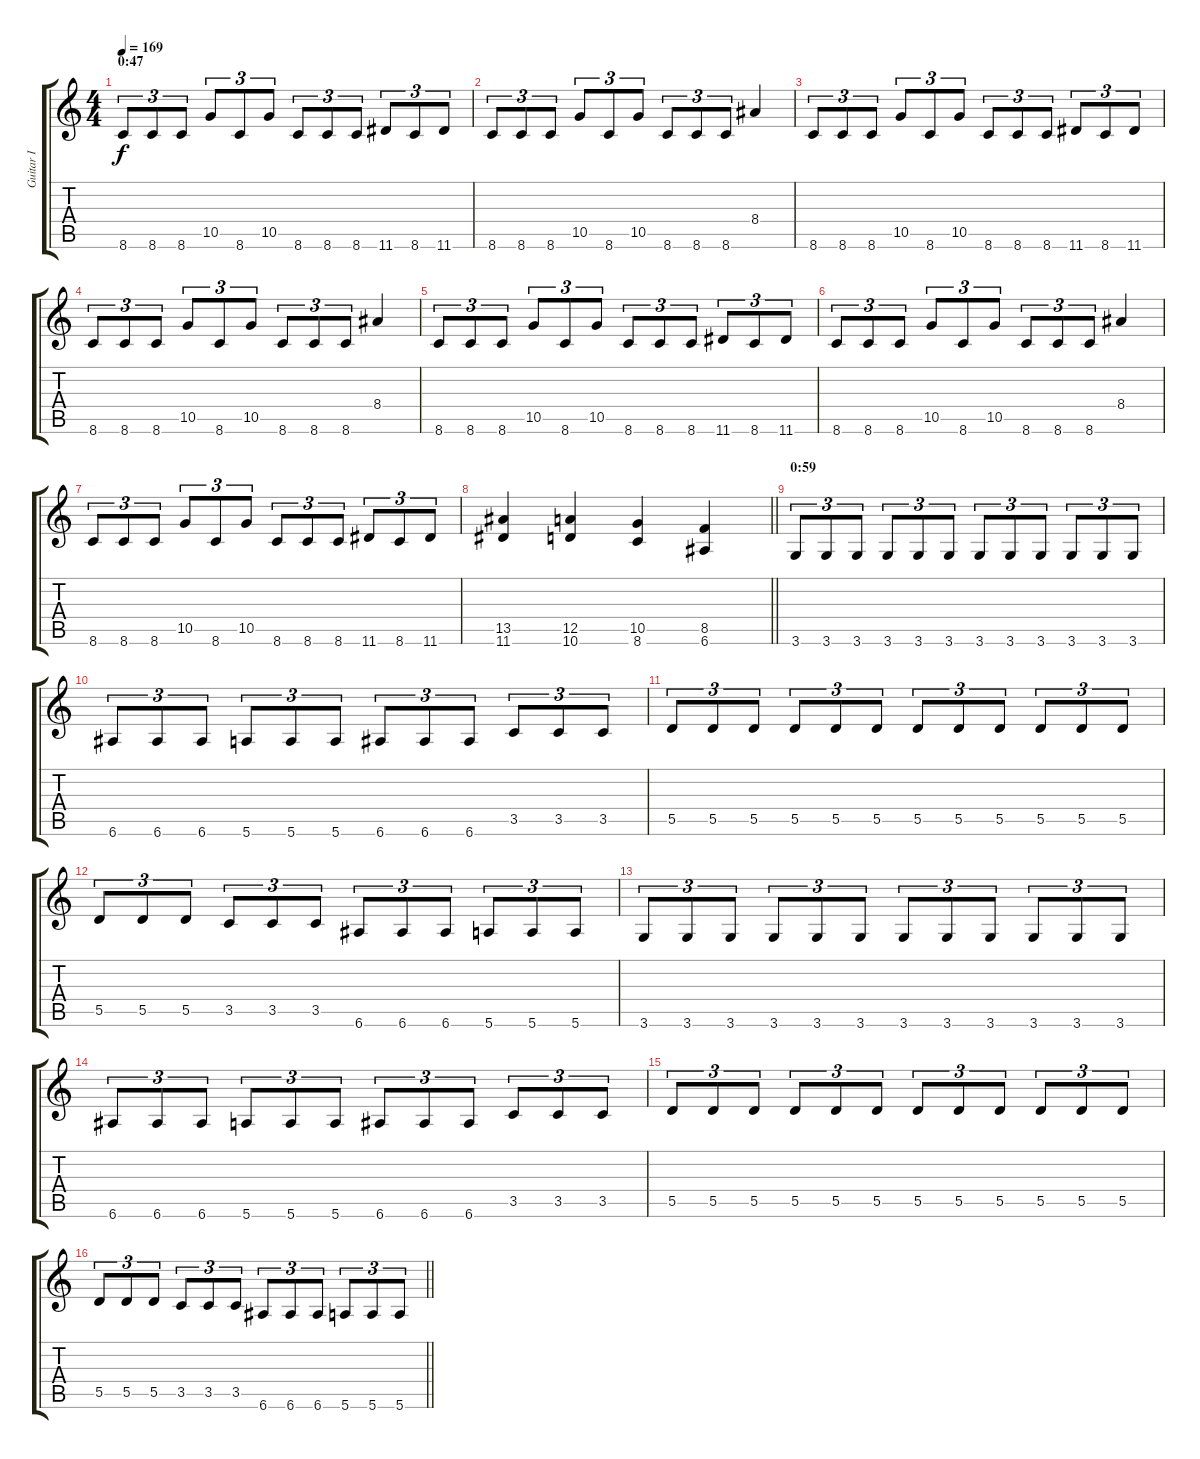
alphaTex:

\track ("Guitar I" "Guitar I") {instrument distortionguitar}
\staff {score tabs}
\tuning (E4 B3 G3 D3 A2 E2) {hide}
\ts (4 4)
\section ("" "0:47")
\tempo 169
\clef g2
\ks c
8.6.8{tu (3 2) dy f} 8.6.8{tu (3 2)} 8.6.8{tu (3 2)} 10.5.8{tu (3 2)} 8.6.8{tu (3 2)} 10.5.8{tu (3 2)} 8.6.8{tu (3 2)} 8.6.8{tu (3 2)} 8.6.8{tu (3 2)} 11.6.8{tu (3 2)} 8.6.8{tu (3 2)} 11.6.8{tu (3 2)} |
8.6.8{tu (3 2)} 8.6.8{tu (3 2)} 8.6.8{tu (3 2)} 10.5.8{tu (3 2)} 8.6.8{tu (3 2)} 10.5.8{tu (3 2)} 8.6.8{tu (3 2)} 8.6.8{tu (3 2)} 8.6.8{tu (3 2)} 8.4.4 |
8.6.8{tu (3 2)} 8.6.8{tu (3 2)} 8.6.8{tu (3 2)} 10.5.8{tu (3 2)} 8.6.8{tu (3 2)} 10.5.8{tu (3 2)} 8.6.8{tu (3 2)} 8.6.8{tu (3 2)} 8.6.8{tu (3 2)} 11.6.8{tu (3 2)} 8.6.8{tu (3 2)} 11.6.8{tu (3 2)} |
8.6.8{tu (3 2)} 8.6.8{tu (3 2)} 8.6.8{tu (3 2)} 10.5.8{tu (3 2)} 8.6.8{tu (3 2)} 10.5.8{tu (3 2)} 8.6.8{tu (3 2)} 8.6.8{tu (3 2)} 8.6.8{tu (3 2)} 8.4.4 |
8.6.8{tu (3 2)} 8.6.8{tu (3 2)} 8.6.8{tu (3 2)} 10.5.8{tu (3 2)} 8.6.8{tu (3 2)} 10.5.8{tu (3 2)} 8.6.8{tu (3 2)} 8.6.8{tu (3 2)} 8.6.8{tu (3 2)} 11.6.8{tu (3 2)} 8.6.8{tu (3 2)} 11.6.8{tu (3 2)} |
8.6.8{tu (3 2)} 8.6.8{tu (3 2)} 8.6.8{tu (3 2)} 10.5.8{tu (3 2)} 8.6.8{tu (3 2)} 10.5.8{tu (3 2)} 8.6.8{tu (3 2)} 8.6.8{tu (3 2)} 8.6.8{tu (3 2)} 8.4.4 |
8.6.8{tu (3 2)} 8.6.8{tu (3 2)} 8.6.8{tu (3 2)} 10.5.8{tu (3 2)} 8.6.8{tu (3 2)} 10.5.8{tu (3 2)} 8.6.8{tu (3 2)} 8.6.8{tu (3 2)} 8.6.8{tu (3 2)} 11.6.8{tu (3 2)} 8.6.8{tu (3 2)} 11.6.8{tu (3 2)} |
\barLineRight lightlight
(13.5 11.6).4 (12.5 10.6).4 (10.5 8.6).4 (8.5 6.6).4 |
\section ("" "0:59")
3.6.8{tu (3 2)} 3.6.8{tu (3 2)} 3.6.8{tu (3 2)} 3.6.8{tu (3 2)} 3.6.8{tu (3 2)} 3.6.8{tu (3 2)} 3.6.8{tu (3 2)} 3.6.8{tu (3 2)} 3.6.8{tu (3 2)} 3.6.8{tu (3 2)} 3.6.8{tu (3 2)} 3.6.8{tu (3 2)} |
6.6.8{tu (3 2)} 6.6.8{tu (3 2)} 6.6.8{tu (3 2)} 5.6.8{tu (3 2)} 5.6.8{tu (3 2)} 5.6.8{tu (3 2)} 6.6.8{tu (3 2)} 6.6.8{tu (3 2)} 6.6.8{tu (3 2)} 3.5.8{tu (3 2)} 3.5.8{tu (3 2)} 3.5.8{tu (3 2)} |
5.5.8{tu (3 2)} 5.5.8{tu (3 2)} 5.5.8{tu (3 2)} 5.5.8{tu (3 2)} 5.5.8{tu (3 2)} 5.5.8{tu (3 2)} 5.5.8{tu (3 2)} 5.5.8{tu (3 2)} 5.5.8{tu (3 2)} 5.5.8{tu (3 2)} 5.5.8{tu (3 2)} 5.5.8{tu (3 2)} |
5.5.8{tu (3 2)} 5.5.8{tu (3 2)} 5.5.8{tu (3 2)} 3.5.8{tu (3 2)} 3.5.8{tu (3 2)} 3.5.8{tu (3 2)} 6.6.8{tu (3 2)} 6.6.8{tu (3 2)} 6.6.8{tu (3 2)} 5.6.8{tu (3 2)} 5.6.8{tu (3 2)} 5.6.8{tu (3 2)} |
3.6.8{tu (3 2)} 3.6.8{tu (3 2)} 3.6.8{tu (3 2)} 3.6.8{tu (3 2)} 3.6.8{tu (3 2)} 3.6.8{tu (3 2)} 3.6.8{tu (3 2)} 3.6.8{tu (3 2)} 3.6.8{tu (3 2)} 3.6.8{tu (3 2)} 3.6.8{tu (3 2)} 3.6.8{tu (3 2)} |
6.6.8{tu (3 2)} 6.6.8{tu (3 2)} 6.6.8{tu (3 2)} 5.6.8{tu (3 2)} 5.6.8{tu (3 2)} 5.6.8{tu (3 2)} 6.6.8{tu (3 2)} 6.6.8{tu (3 2)} 6.6.8{tu (3 2)} 3.5.8{tu (3 2)} 3.5.8{tu (3 2)} 3.5.8{tu (3 2)} |
5.5.8{tu (3 2)} 5.5.8{tu (3 2)} 5.5.8{tu (3 2)} 5.5.8{tu (3 2)} 5.5.8{tu (3 2)} 5.5.8{tu (3 2)} 5.5.8{tu (3 2)} 5.5.8{tu (3 2)} 5.5.8{tu (3 2)} 5.5.8{tu (3 2)} 5.5.8{tu (3 2)} 5.5.8{tu (3 2)} |
\barLineRight lightlight
5.5.8{tu (3 2)} 5.5.8{tu (3 2)} 5.5.8{tu (3 2)} 3.5.8{tu (3 2)} 3.5.8{tu (3 2)} 3.5.8{tu (3 2)} 6.6.8{tu (3 2)} 6.6.8{tu (3 2)} 6.6.8{tu (3 2)} 5.6.8{tu (3 2)} 5.6.8{tu (3 2)} 5.6.8{tu (3 2)}
